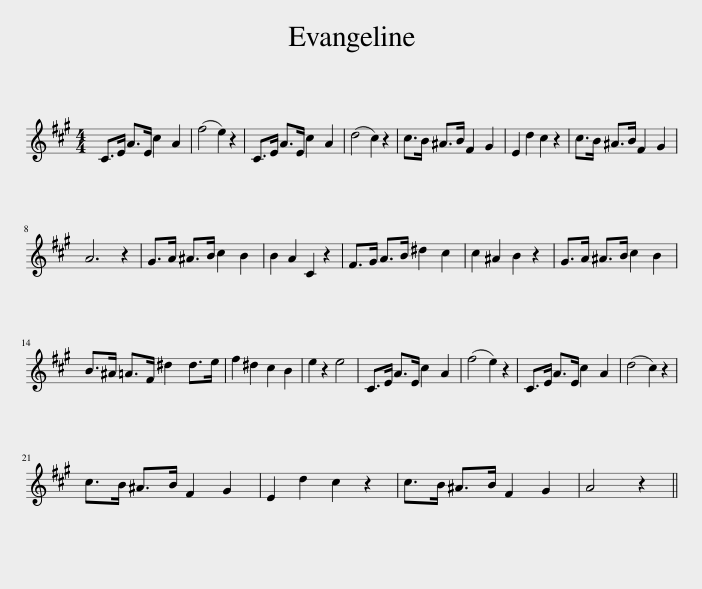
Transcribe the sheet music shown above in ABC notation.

X:1
L:1/8
M:4/4
I:linebreak $
K:A
V:1 treble
V:1
 C>E A>E c2 A2 | (f4 e2) z2 | C>E A>E c2 A2 | (d4 c2) z2 | c>B ^A>B F2 G2 | %5
 E2 d2 c2 z2 | c>B ^A>B F2 G2 |$ A6 z2 | G>A ^A>B c2 B2 | B2 A2 C2 z2 | %10
 F>G A>B ^d2 c2 | c2 ^A2 B2 z2 | G>A ^A>B c2 B2 |$ B>^A =A>F ^d2 d>e | f2 ^d2 c2 B2 | %15
 e2 z2 e4 | C>E A>E c2 A2 | (f4 e2) z2 | C>E A>E c2 A2 | (d4 c2) z2 |$ %20
 c>B ^A>B F2 G2 | E2 d2 c2 z2 | c>B ^A>B F2 G2 | A4 z2 || %24
